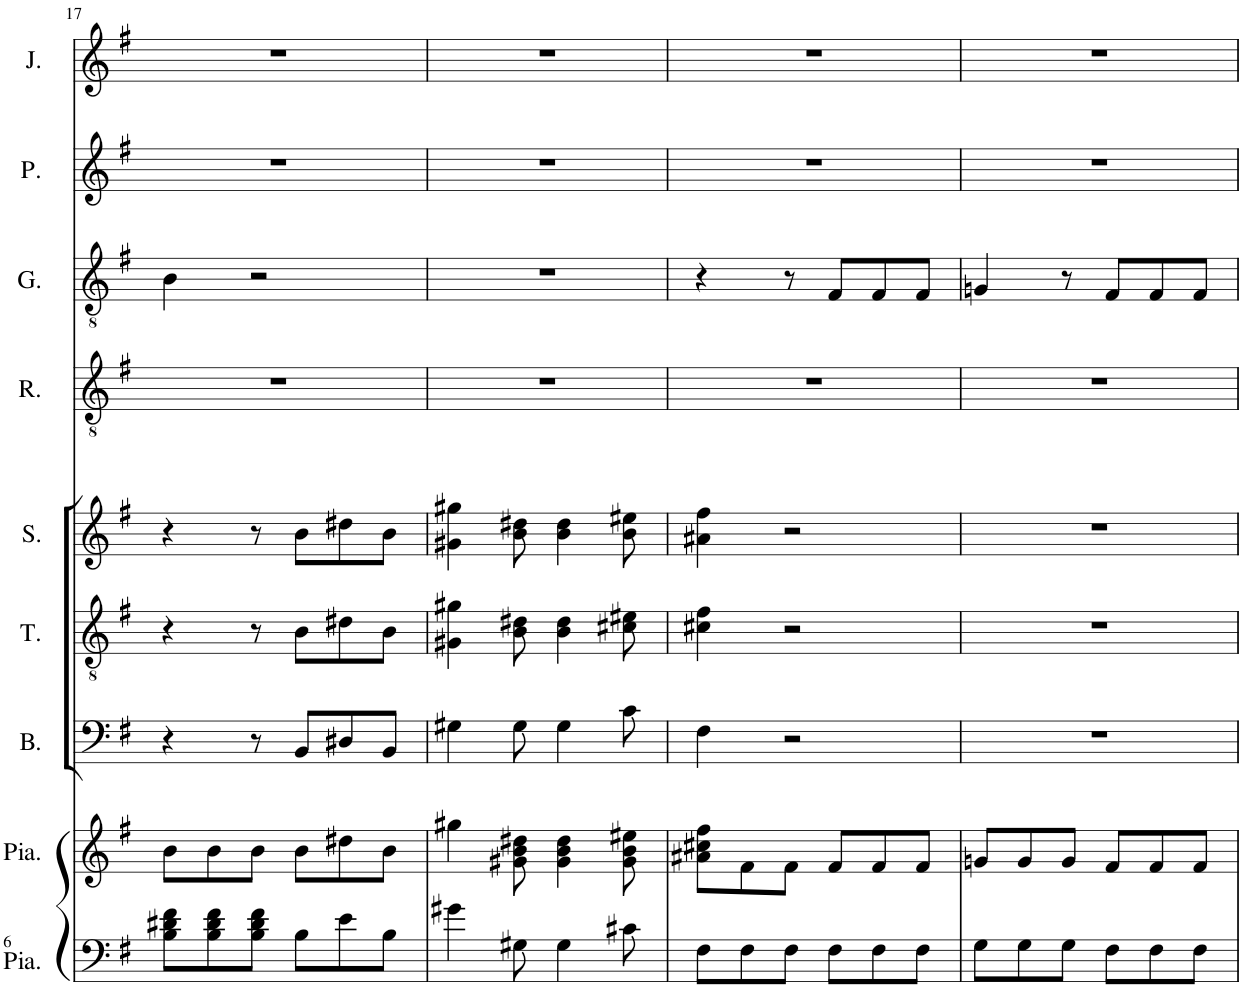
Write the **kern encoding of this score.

**kern	**kern	**kern	**kern	**kern	**kern	**kern	**kern	**kern
*part9	*part8	*part7	*part6	*part5	*part4	*part3	*part2	*part1
*staff9	*staff8	*staff7	*staff6	*staff5	*staff4	*staff3	*staff2	*staff1
*I"Piano	*I"Piano	*I"Bass	*I"Ténor	*I"Sopranis	*I"Raphaël	*I"Galuchet	*I"Mme Palestine	*I"Jeanne
*I'Pia.	*I'Pia.	*I'B.	*I'T.	*I'S.	*I'R.	*I'G.	*I'P.	*I'J.
!!LO:PB:g=z
*clefF4	*clefG2	*clefF4	*clefGv2	*clefG2	*clefGv2	*clefGv2	*clefG2	*clefG2
*	*	*	*	*Trd1c2	*Trd12c21	*	*Trd5c9	*
*k[f#]	*k[f#]	*k[f#]	*k[f#]	*k[f#]	*k[f#]	*k[f#]	*k[f#]	*k[f#]
*M6/8	*M6/8	*M6/8	*M6/8	*M6/8	*M6/8	*M6/8	*M6/8	*M6/8
=17	=17	=17	=17	=17	=17	=17	=17	=17
8B\ 8d#X\ 8f#\L	8b\L	4r	4r	4r	2.r	4B\	2.r	2.r
8B\ 8d#\ 8f#\	8b\	.	.	.	.	.	.	.
8B\ 8d#\ 8f#\J	8b\J	8r	8r	8r	.	2r	.	.
8B\L	8b\L	8BB/L	8B\L	8b\L	.	.	.	.
8e\	8dd#X\	8D#X/	8d#X\	8dd#X\	.	.	.	.
8B\J	8b\J	8BB/J	8B\J	8b\J	.	.	.	.
=18	=18	=18	=18	=18	=18	=18	=18	=18
4g#X\	4gg#X\	4G#X\	4G#X\ 4g#X\	4g#X\ 4gg#X\	2.r	2.r	2.r	2.r
8G#X\	8g#X\ 8b\ 8dd#X\	8G#\	8B\ 8d#X\	8b\ 8dd#X\	.	.	.	.
4G#\	4g#\ 4b\ 4dd#\	4G#\	4B\ 4d#\	4b\ 4dd#\	.	.	.	.
8c#X\	8g#\ 8b\ 8ee#X\	8c\	8c#X\ 8e#X\	8b\ 8ee#X\	.	.	.	.
=19	=19	=19	=19	=19	=19	=19	=19	=19
8F#\L	8a#X\ 8cc#X\ 8ff#\L	4F#\	4c#X\ 4f#\	4a#X\ 4ff#\	2.r	4r	2.r	2.r
8F#\	8f#\	.	.	.	.	.	.	.
8F#\J	8f#\J	2r	2r	2r	.	8r	.	.
8F#\L	8f#/L	.	.	.	.	8F#/L	.	.
8F#\	8f#/	.	.	.	.	8F#/	.	.
8F#\J	8f#/J	.	.	.	.	8F#/J	.	.
=20	=20	=20	=20	=20	=20	=20	=20	=20
8G\L	8gn/L	2.r	2.r	2.r	2.r	4Gn/	2.r	2.r
8G\	8g/	.	.	.	.	.	.	.
8G\J	8g/J	.	.	.	.	8r	.	.
8F#\L	8f#/L	.	.	.	.	8F#/L	.	.
8F#\	8f#/	.	.	.	.	8F#/	.	.
8F#\J	8f#/J	.	.	.	.	8F#/J	.	.
=	=	=	=	=	=	=	=	=
*-	*-	*-	*-	*-	*-	*-	*-	*-
